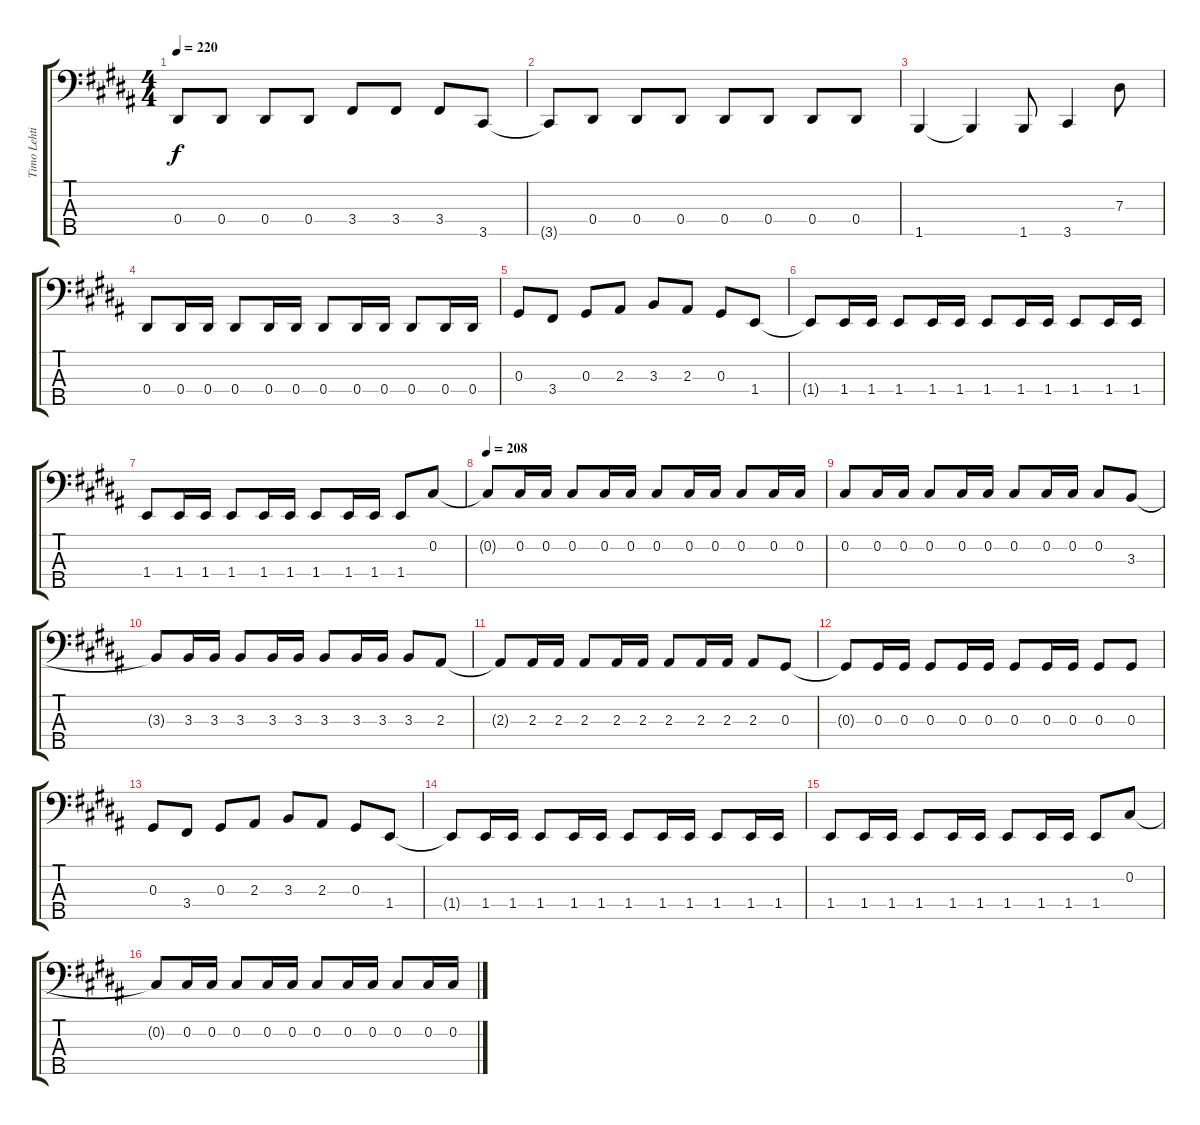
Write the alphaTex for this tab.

\track ("Timo Lehtinen" "Timo Lehti") {instrument electricbassfinger}
\staff {score tabs}
\tuning (Gb2 Db2 Ab1 Eb1 Bb0) {hide}
\ts (4 4)
\tempo 220
\clef f4
\ks b
0.4.8{dy f} 0.4.8 0.4.8 0.4.8 3.4.8 3.4.8 3.4.8 3.5.8 |
\ks g#minor
3.5{t}.8 0.4.8 0.4.8 0.4.8 0.4.8 0.4.8 0.4.8 0.4.8 |
\ks b
1.5.4 1.5{t}.4 1.5.8 3.5.4 7.3.8 |
0.4.8 0.4.16 0.4.16 0.4.8 0.4.16 0.4.16 0.4.8 0.4.16 0.4.16 0.4.8 0.4.16 0.4.16 |
0.3.8 3.4.8 0.3.8 2.3.8 3.3.8 2.3.8 0.3.8 1.4.8 |
1.4{t}.8 1.4.16 1.4.16 1.4.8 1.4.16 1.4.16 1.4.8 1.4.16 1.4.16 1.4.8 1.4.16 1.4.16 |
1.4.8 1.4.16 1.4.16 1.4.8 1.4.16 1.4.16 1.4.8 1.4.16 1.4.16 1.4.8 0.2.8 |
\tempo 208
0.2{t}.8 0.2.16 0.2.16 0.2.8 0.2.16 0.2.16 0.2.8 0.2.16 0.2.16 0.2.8 0.2.16 0.2.16 |
0.2.8 0.2.16 0.2.16 0.2.8 0.2.16 0.2.16 0.2.8 0.2.16 0.2.16 0.2.8 3.3.8 |
3.3{t}.8 3.3.16 3.3.16 3.3.8 3.3.16 3.3.16 3.3.8 3.3.16 3.3.16 3.3.8 2.3.8 |
2.3{t}.8 2.3.16 2.3.16 2.3.8 2.3.16 2.3.16 2.3.8 2.3.16 2.3.16 2.3.8 0.3.8 |
0.3{t}.8 0.3.16 0.3.16 0.3.8 0.3.16 0.3.16 0.3.8 0.3.16 0.3.16 0.3.8 0.3.8 |
0.3.8 3.4.8 0.3.8 2.3.8 3.3.8 2.3.8 0.3.8 1.4.8 |
1.4{t}.8 1.4.16 1.4.16 1.4.8 1.4.16 1.4.16 1.4.8 1.4.16 1.4.16 1.4.8 1.4.16 1.4.16 |
1.4.8 1.4.16 1.4.16 1.4.8 1.4.16 1.4.16 1.4.8 1.4.16 1.4.16 1.4.8 0.2.8 |
0.2{t}.8 0.2.16 0.2.16 0.2.8 0.2.16 0.2.16 0.2.8 0.2.16 0.2.16 0.2.8 0.2.16 0.2.16
